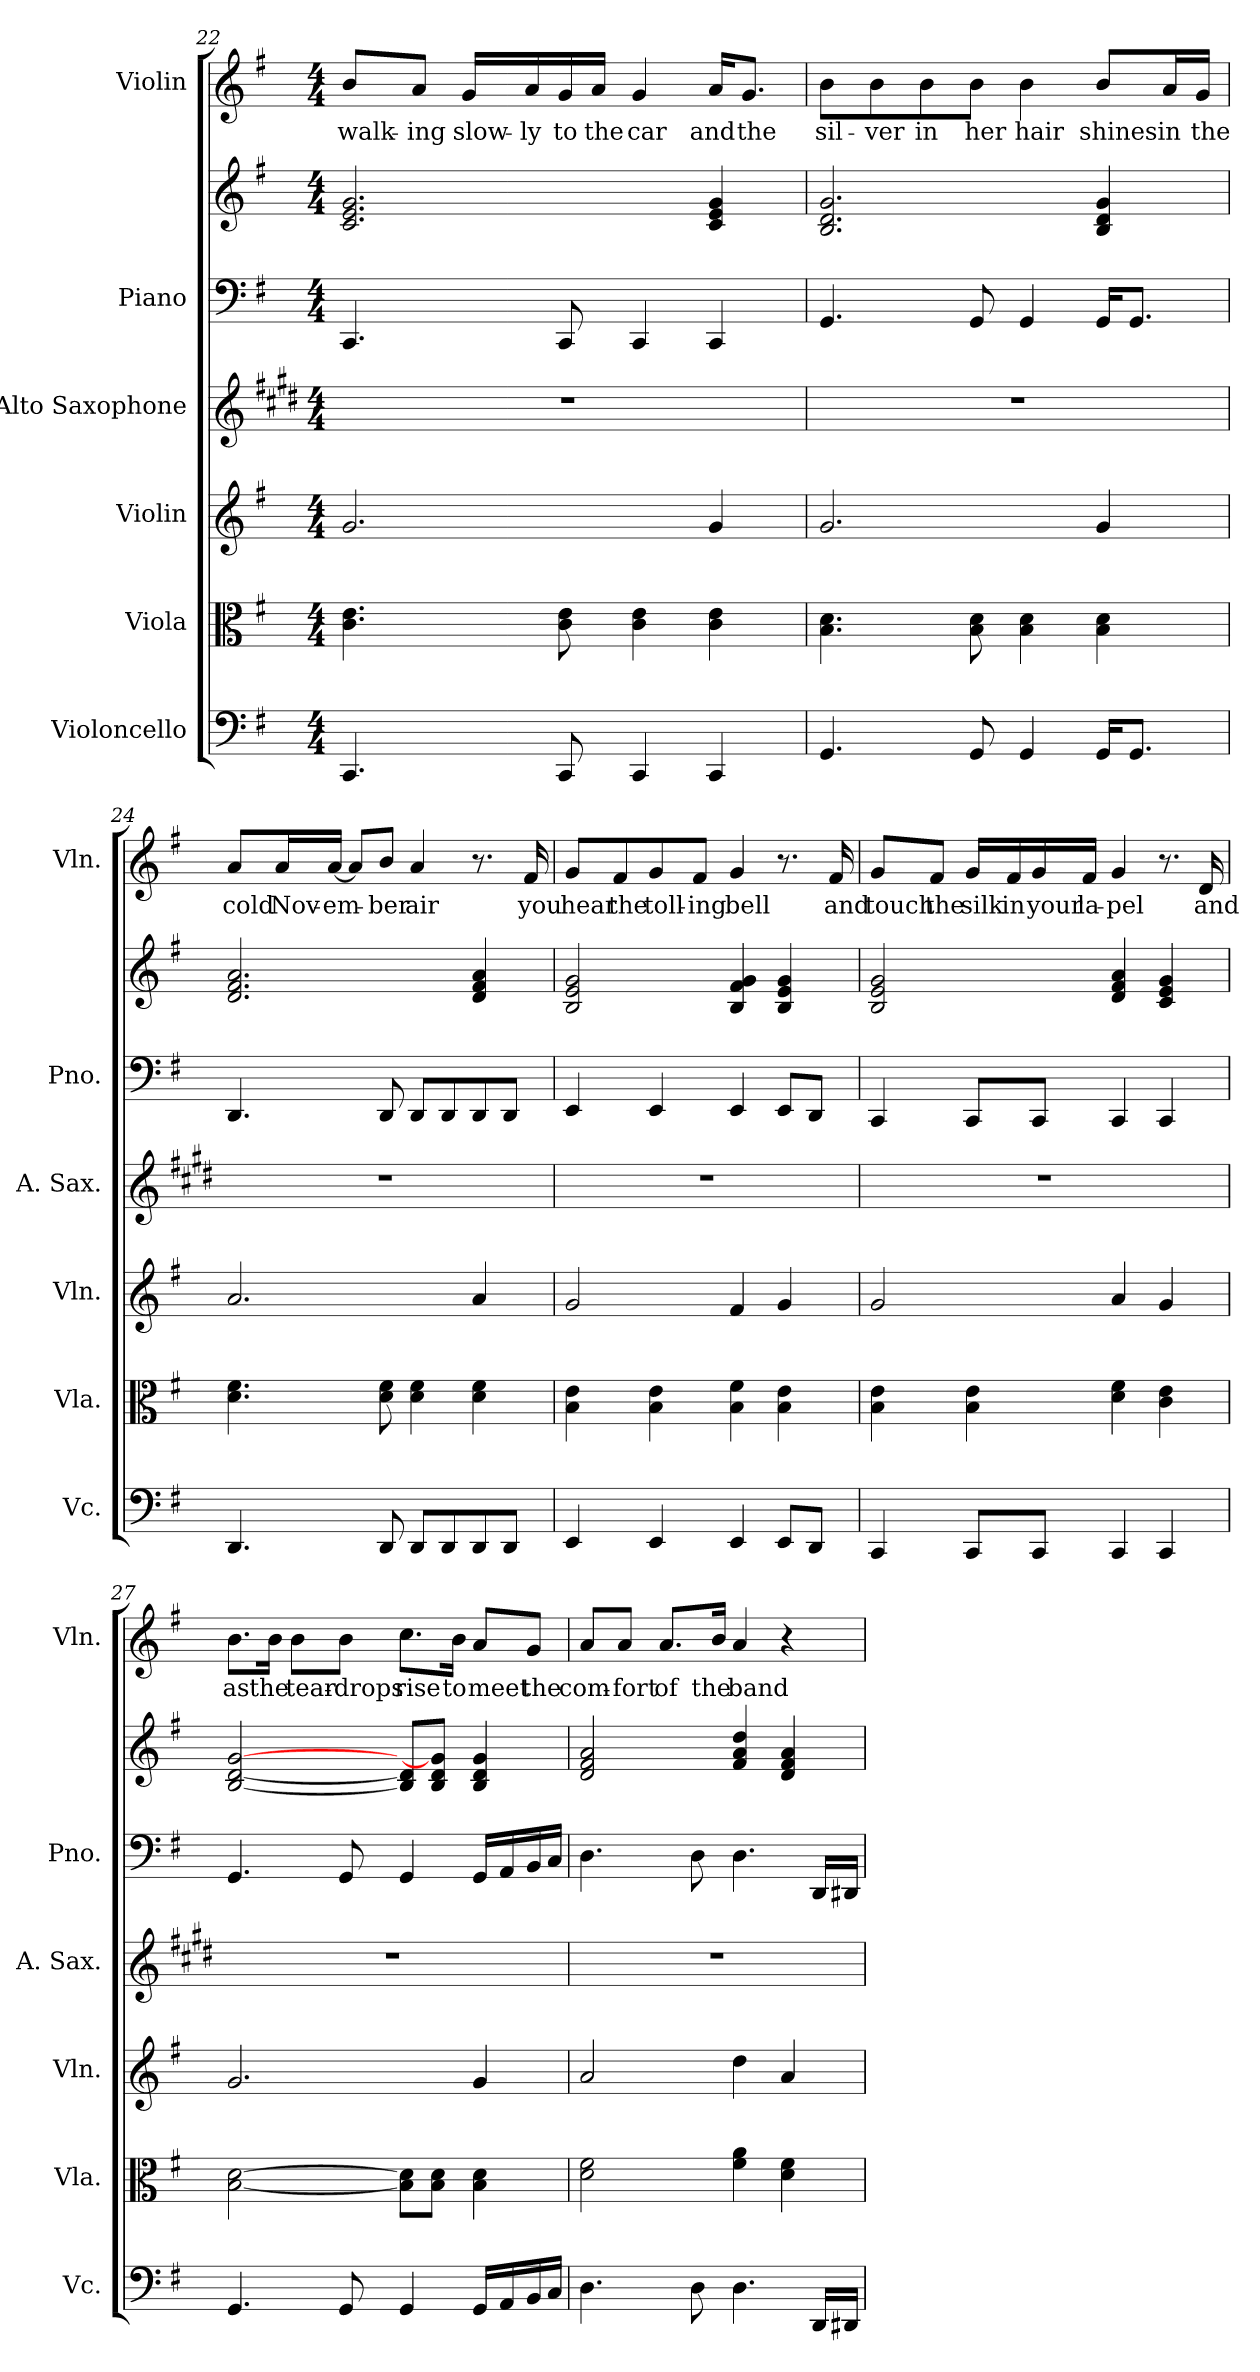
**kern	**kern	**kern	**kern	**kern	**kern	**kern	**text
*part6	*part5	*part4	*part3	*part2	*part2	*part1	*part1
*staff7	*staff6	*staff5	*staff4	*staff3	*staff2	*staff1	*staff1
*I"Violoncello	*I"Viola	*I"Violin	*I"Alto Saxophone	*I"Piano	*	*I"Violin	*
*I'Vc.	*I'Vla.	*I'Vln.	*I'A. Sax.	*I'Pno.	*	*I'Vln.	*
!!LO:PB:g=z
*clefF4	*clefC3	*clefG2	*clefG2	*clefF4	*clefG2	*clefG2	*
*	*	*	*ITrd5c9	*	*	*	*
*k[f#]	*k[f#]	*k[f#]	*k[f#]	*k[f#]	*k[f#]	*k[f#]	*
*M4/4	*M4/4	*M4/4	*M4/4	*M4/4	*M4/4	*M4/4	*
=22	=22	=22	=22	=22	=22	=22	=22
4.CC/	4.c\ 4.e\	2.g/	1r	4.CC/	2.c/ 2.e/ 2.g/	8b/L	walk-
.	.	.	.	.	.	8a/J	-ing
.	.	.	.	.	.	16g/LL	slow-
.	.	.	.	.	.	16a/	-ly
8CC/	8c\ 8e\	.	.	8CC/	.	16g/	to
.	.	.	.	.	.	16a/JJ	the
4CC/	4c\ 4e\	.	.	4CC/	.	4g/	car
4CC/	4c\ 4e\	4g/	.	4CC/	4c/ 4e/ 4g/	16a/KL	and
.	.	.	.	.	.	8.g/J	the
=23	=23	=23	=23	=23	=23	=23	=23
4.GG/	4.B\ 4.d\	2.g/	1r	4.GG/	2.B/ 2.d/ 2.g/	8b\L	sil-
.	.	.	.	.	.	8b\	-ver
.	.	.	.	.	.	8b\	in
8GG/	8B\ 8d\	.	.	8GG/	.	8b\J	her
4GG/	4B\ 4d\	.	.	4GG/	.	4b\	hair
16GG/KL	4B\ 4d\	4g/	.	16GG/KL	4B/ 4d/ 4g/	8b/L	shines
8.GG/J	.	.	.	8.GG/J	.	.	.
.	.	.	.	.	.	16a/L	in
.	.	.	.	.	.	16g/JJ	the
=24	=24	=24	=24	=24	=24	=24	=24
4.DD/	4.d\ 4.f#\	2.a/	1r	4.DD/	2.d/ 2.f#/ 2.a/	8a/L	cold
.	.	.	.	.	.	16a/L	Nov-
.	.	.	.	.	.	[16a/JJ	-em-
.	.	.	.	.	.	8a/L]	.
8DD/	8d\ 8f#\	.	.	8DD/	.	8b/J	-ber
8DD/L	4d\ 4f#\	.	.	8DD/L	.	4a/	air
8DD/	.	.	.	8DD/	.	.	.
8DD/	4d\ 4f#\	4a/	.	8DD/	4d/ 4f#/ 4a/	8.r	.
8DD/J	.	.	.	8DD/J	.	.	.
.	.	.	.	.	.	16f#/	you
=25	=25	=25	=25	=25	=25	=25	=25
4EE/	4B\ 4e\	2g/	1r	4EE/	2B/ 2e/ 2g/	8g/L	hear
.	.	.	.	.	.	8f#/	the
4EE/	4B\ 4e\	.	.	4EE/	.	8g/	toll-
.	.	.	.	.	.	8f#/J	-ing
4EE/	4B\ 4f#\	4f#/	.	4EE/	4B/ 4f#/ 4g/	4g/	bell
8EE/L	4B\ 4e\	4g/	.	8EE/L	4B/ 4e/ 4g/	8.r	.
8DD/J	.	.	.	8DD/J	.	.	.
.	.	.	.	.	.	16f#/	and
!!LO:LB:g=z
=26	=26	=26	=26	=26	=26	=26	=26
4CC/	4B\ 4e\	2g/	1r	4CC/	2B/ 2e/ 2g/	8g/L	touch
.	.	.	.	.	.	8f#/J	the
8CC/L	4B\ 4e\	.	.	8CC/L	.	16g/LL	silk
.	.	.	.	.	.	16f#/	in
8CC/J	.	.	.	8CC/J	.	16g/	your
.	.	.	.	.	.	16f#/JJ	la-
4CC/	4d\ 4f#\	4a/	.	4CC/	4d/ 4f#/ 4a/	4g/	-pel
4CC/	4c\ 4e\	4g/	.	4CC/	4c/ 4e/ 4g/	8.r	.
.	.	.	.	.	.	16d/	and
=27	=27	=27	=27	=27	=27	=27	=27
4.GG/	[2B\ [2d\	2.g/	1r	4.GG/	[2B/ [2d/ [2g/	8.b\L	as
.	.	.	.	.	.	16b\Jk	the
.	.	.	.	.	.	8b\L	tear-
8GG/	.	.	.	8GG/	.	8b\J	-drops
4GG/	8B\] 8d\]L	.	.	4GG/	8B/] 8d/]L	8.cc\L	rise
.	8B\ 8d\J	.	.	.	8B/ 8d/ 8g/]J	.	.
.	.	.	.	.	.	16b\Jk	to
16GG/LL	4B\ 4d\	4g/	.	16GG/LL	4B/ 4d/ 4g/	8a/L	meet
16AA/	.	.	.	16AA/	.	.	.
16BB/	.	.	.	16BB/	.	8g/J	the
16C/JJ	.	.	.	16C/JJ	.	.	.
=28	=28	=28	=28	=28	=28	=28	=28
4.D\	2d\ 2f#\	2a/	1r	4.D\	2d/ 2f#/ 2a/	8a/L	com-
.	.	.	.	.	.	8a/J	-fort
.	.	.	.	.	.	8.a/L	of
8D\	.	.	.	8D\	.	.	.
.	.	.	.	.	.	16b/Jk	the
4.D\	4f#\ 4a\	4dd\	.	4.D\	4f#/ 4a/ 4dd/	4a/	band
.	4d\ 4f#\	4a/	.	.	4d/ 4f#/ 4a/	4r	.
16DD/LL	.	.	.	16DD/LL	.	.	.
16DD#X/JJ	.	.	.	16DD#X/JJ	.	.	.
=	=	=	=	=	=	=	=
*-	*-	*-	*-	*-	*-	*-	*-
